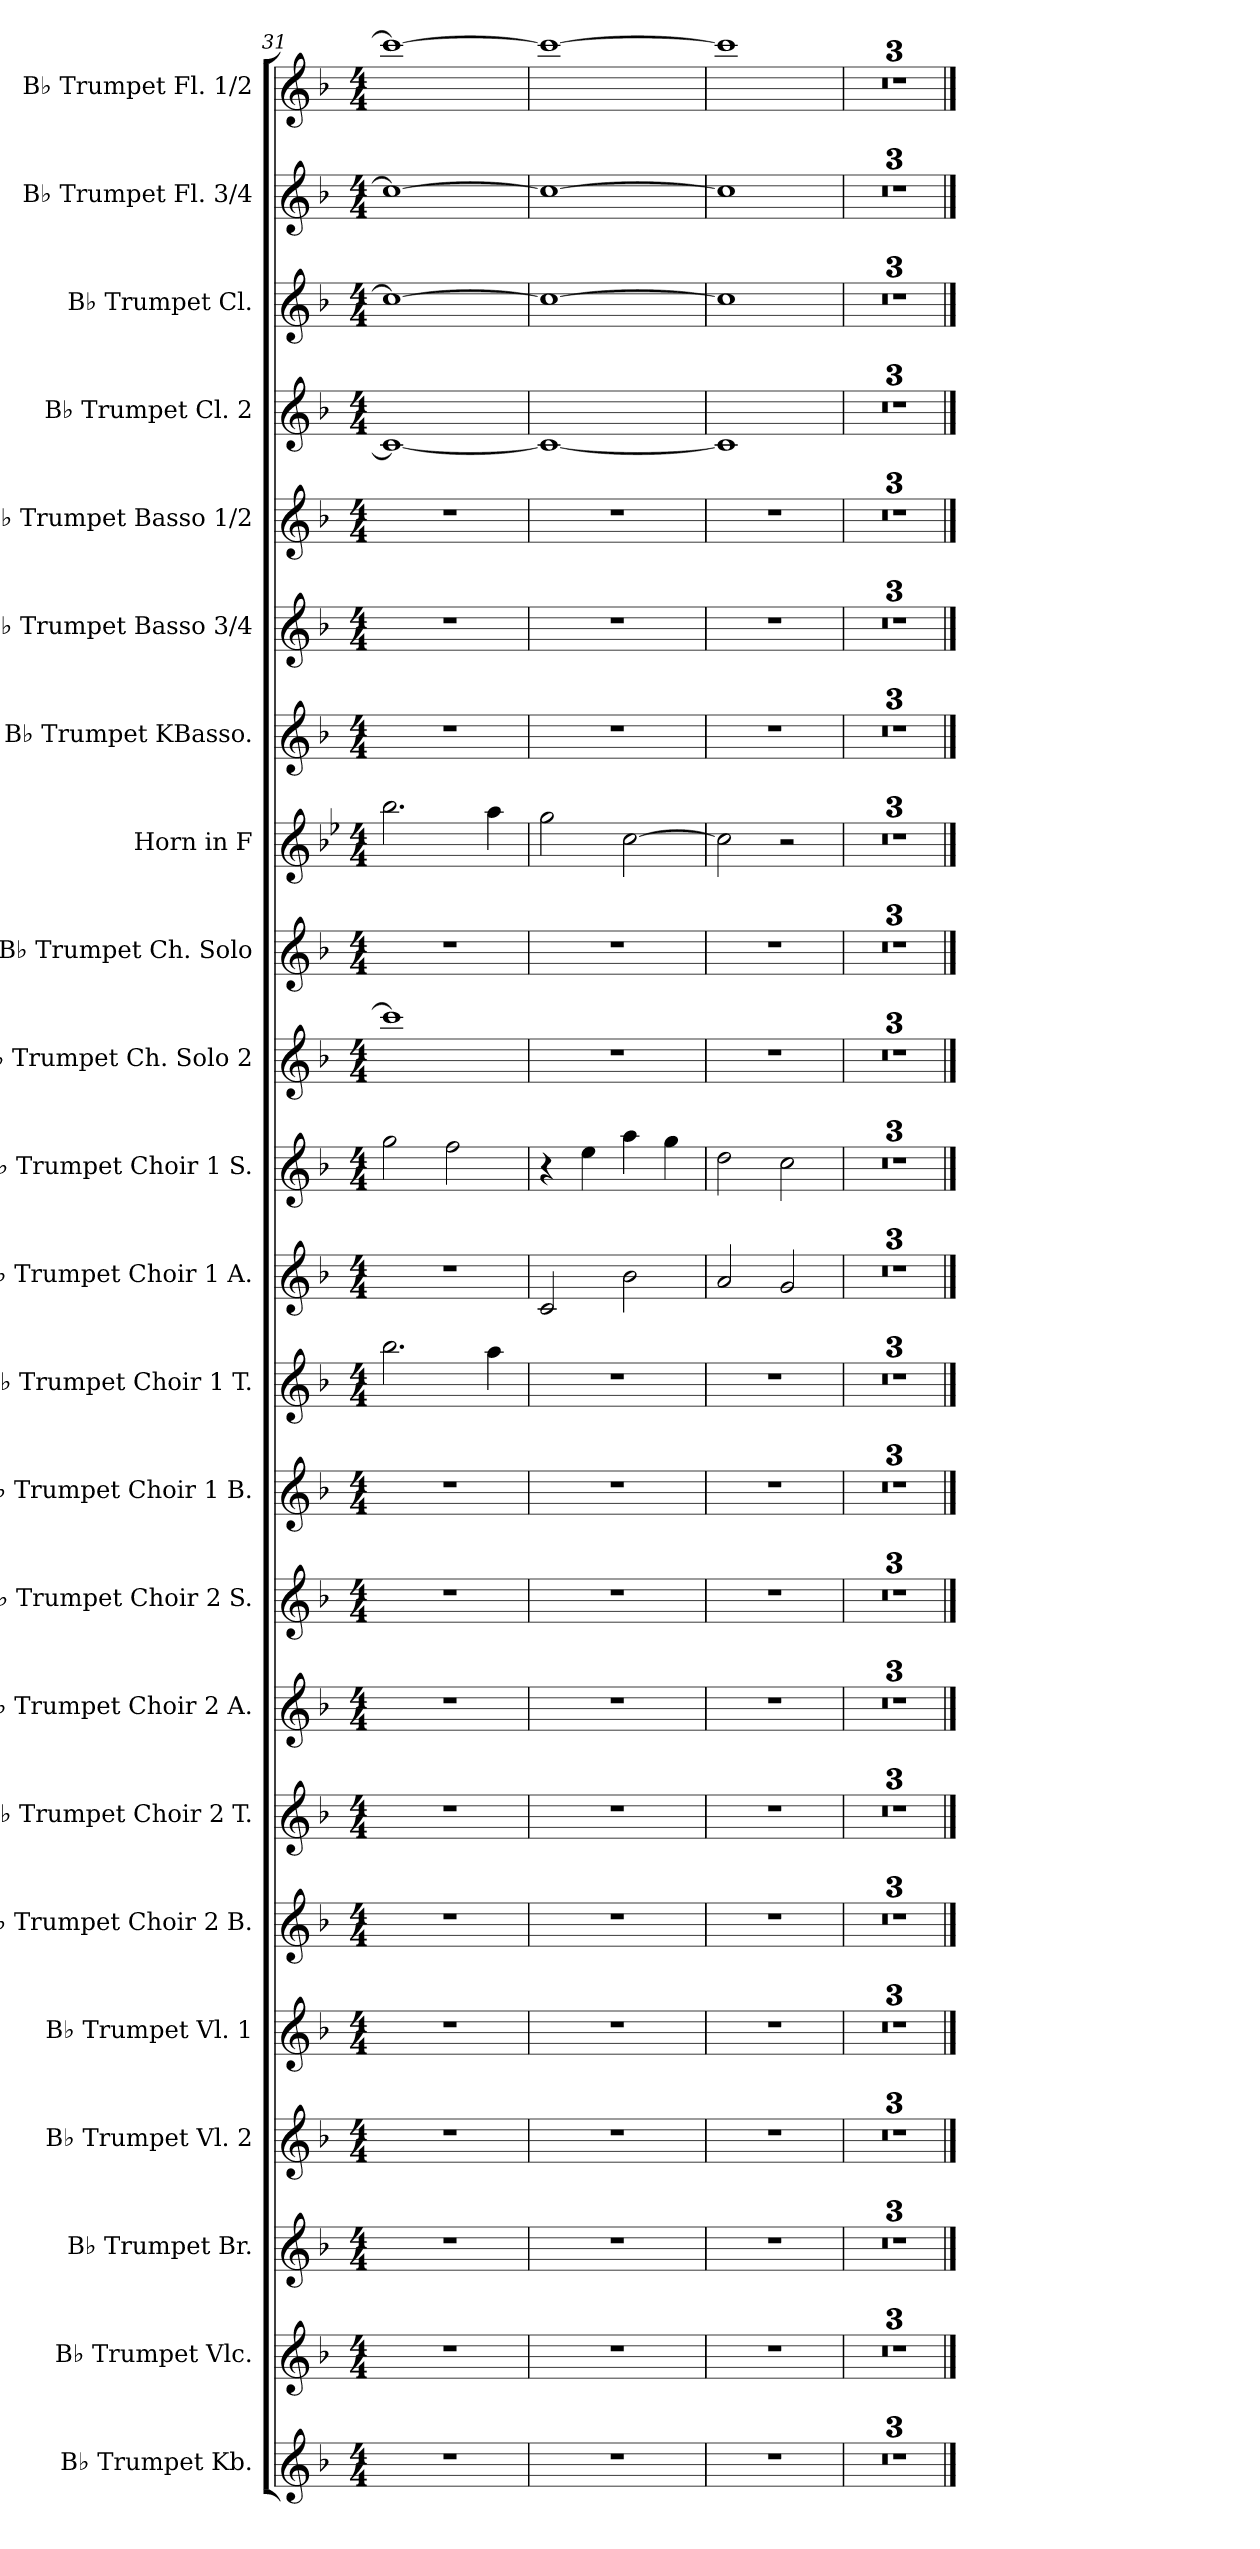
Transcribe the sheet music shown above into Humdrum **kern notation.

**kern	**kern	**kern	**kern	**kern	**kern	**kern	**kern	**kern	**kern	**kern	**kern	**kern	**kern	**kern	**kern	**kern	**kern	**kern	**kern	**kern	**kern	**kern
*part23	*part22	*part21	*part20	*part19	*part18	*part17	*part16	*part15	*part14	*part13	*part12	*part11	*part10	*part9	*part8	*part7	*part6	*part5	*part4	*part3	*part2	*part1
*staff23	*staff22	*staff21	*staff20	*staff19	*staff18	*staff17	*staff16	*staff15	*staff14	*staff13	*staff12	*staff11	*staff10	*staff9	*staff8	*staff7	*staff6	*staff5	*staff4	*staff3	*staff2	*staff1
*I"B♭ Trumpet Kb.	*I"B♭ Trumpet Vlc.	*I"B♭ Trumpet Br.	*I"B♭ Trumpet Vl. 2	*I"B♭ Trumpet Vl. 1	*I"B♭ Trumpet Choir 2 B.	*I"B♭ Trumpet Choir 2 T.	*I"B♭ Trumpet Choir 2 A.	*I"B♭ Trumpet Choir 2 S.	*I"B♭ Trumpet Choir 1 B.	*I"B♭ Trumpet Choir 1 T.	*I"B♭ Trumpet Choir 1 A.	*I"B♭ Trumpet Choir 1 S.	*I"B♭ Trumpet Ch. Solo 2	*I"B♭ Trumpet Ch. Solo	*I"Horn in F	*I"B♭ Trumpet KBasso.	*I"B♭ Trumpet Basso 3/4	*I"B♭ Trumpet Basso 1/2	*I"B♭ Trumpet Cl. 2	*I"B♭ Trumpet Cl.	*I"B♭ Trumpet Fl. 3/4	*I"B♭ Trumpet Fl. 1/2
*I'B♭ Tpt. Kb.	*I'B♭ Tpt. Vlc.	*I'B♭ Tpt. Br.	*I'B♭ Tpt. Vl. 2	*I'B♭ Tpt. Vl. 1	*I'B♭ Tpt. Ch. 2 B.	*I'B♭ Tpt. Ch. 2 T.	*I'B♭ Tpt. Ch. 2 A.	*I'B♭ Tpt. Ch. 2 S.	*I'B♭ Tpt. Ch. 1 B.	*I'B♭ Tpt. Ch. 1 T.	*I'B♭ Tpt. Ch. 1 A.	*I'B♭ Tpt. Ch. 1 S.	*I'B♭ Tpt. Ch. Solo 2	*I'B♭ Tpt. Ch. Solo	*	*I'B♭ Tpt. KBasso.	*I'B♭ Tpt. Basso 3/4	*I'B♭ Tpt. Basso 1/2	*I'B♭ Tpt. Cl. 2	*I'B♭ Tpt. Cl.	*I'B♭ Tpt. Fl. 3/4	*I'B♭ Tpt. Fl. 1/2
*clefG2	*clefG2	*clefG2	*clefG2	*clefG2	*clefG2	*clefG2	*clefG2	*clefG2	*clefG2	*clefG2	*clefG2	*clefG2	*clefG2	*clefG2	*clefG2	*clefG2	*clefG2	*clefG2	*clefG2	*clefG2	*clefG2	*clefG2
*ITrd1c2	*ITrd1c2	*ITrd1c2	*ITrd1c2	*ITrd1c2	*ITrd1c2	*ITrd1c2	*ITrd1c2	*ITrd1c2	*ITrd1c2	*ITrd1c2	*ITrd1c2	*ITrd1c2	*ITrd1c2	*ITrd1c2	*ITrd4c7	*ITrd1c2	*ITrd1c2	*ITrd1c2	*ITrd1c2	*ITrd1c2	*ITrd1c2	*ITrd1c2
*k[b-e-a-]	*k[b-e-a-]	*k[b-e-a-]	*k[b-e-a-]	*k[b-e-a-]	*k[b-e-a-]	*k[b-e-a-]	*k[b-e-a-]	*k[b-e-a-]	*k[b-e-a-]	*k[b-e-a-]	*k[b-e-a-]	*k[b-e-a-]	*k[b-e-a-]	*k[b-e-a-]	*k[b-e-a-]	*k[b-e-a-]	*k[b-e-a-]	*k[b-e-a-]	*k[b-e-a-]	*k[b-e-a-]	*k[b-e-a-]	*k[b-e-a-]
*M4/4	*M4/4	*M4/4	*M4/4	*M4/4	*M4/4	*M4/4	*M4/4	*M4/4	*M4/4	*M4/4	*M4/4	*M4/4	*M4/4	*M4/4	*M4/4	*M4/4	*M4/4	*M4/4	*M4/4	*M4/4	*M4/4	*M4/4
=31	=31	=31	=31	=31	=31	=31	=31	=31	=31	=31	=31	=31	=31	=31	=31	=31	=31	=31	=31	=31	=31	=31
1r	1r	1r	1r	1r	1r	1r	1r	1r	1r	2.aa-\	1r	2ff\	1bb-]	1r	2.ee-\	1r	1r	1r	1B-_	1b-_	1b-_	1bb-_
.	.	.	.	.	.	.	.	.	.	.	.	2ee-\	.	.	.	.	.	.	.	.	.	.
.	.	.	.	.	.	.	.	.	.	4gg\	.	.	.	.	4dd\	.	.	.	.	.	.	.
!!LO:PB:g=z
=32	=32	=32	=32	=32	=32	=32	=32	=32	=32	=32	=32	=32	=32	=32	=32	=32	=32	=32	=32	=32	=32	=32
1r	1r	1r	1r	1r	1r	1r	1r	1r	1r	1r	2B-/	4r	1r	1r	2cc\	1r	1r	1r	1B-_	1b-_	1b-_	1bb-_
.	.	.	.	.	.	.	.	.	.	.	.	4dd\	.	.	.	.	.	.	.	.	.	.
.	.	.	.	.	.	.	.	.	.	.	2a-\	4gg\	.	.	[2f\	.	.	.	.	.	.	.
.	.	.	.	.	.	.	.	.	.	.	.	4ff\	.	.	.	.	.	.	.	.	.	.
=33	=33	=33	=33	=33	=33	=33	=33	=33	=33	=33	=33	=33	=33	=33	=33	=33	=33	=33	=33	=33	=33	=33
1r	1r	1r	1r	1r	1r	1r	1r	1r	1r	1r	2g/	2cc\	1r	1r	2f\]	1r	1r	1r	1B-]	1b-]	1b-]	1bb-]
.	.	.	.	.	.	.	.	.	.	.	2f/	2b-\	.	.	2r	.	.	.	.	.	.	.
=34	=34	=34	=34	=34	=34	=34	=34	=34	=34	=34	=34	=34	=34	=34	=34	=34	=34	=34	=34	=34	=34	=34
1r	1r	1r	1r	1r	1r	1r	1r	1r	1r	1r	1r	1r	1r	1r	1r	1r	1r	1r	1r	1r	1r	1r
=35	=35	=35	=35	=35	=35	=35	=35	=35	=35	=35	=35	=35	=35	=35	=35	=35	=35	=35	=35	=35	=35	=35
1r	1r	1r	1r	1r	1r	1r	1r	1r	1r	1r	1r	1r	1r	1r	1r	1r	1r	1r	1r	1r	1r	1r
=36	=36	=36	=36	=36	=36	=36	=36	=36	=36	=36	=36	=36	=36	=36	=36	=36	=36	=36	=36	=36	=36	=36
1r	1r	1r	1r	1r	1r	1r	1r	1r	1r	1r	1r	1r	1r	1r	1r	1r	1r	1r	1r	1r	1r	1r
==	==	==	==	==	==	==	==	==	==	==	==	==	==	==	==	==	==	==	==	==	==	==
*-	*-	*-	*-	*-	*-	*-	*-	*-	*-	*-	*-	*-	*-	*-	*-	*-	*-	*-	*-	*-	*-	*-
